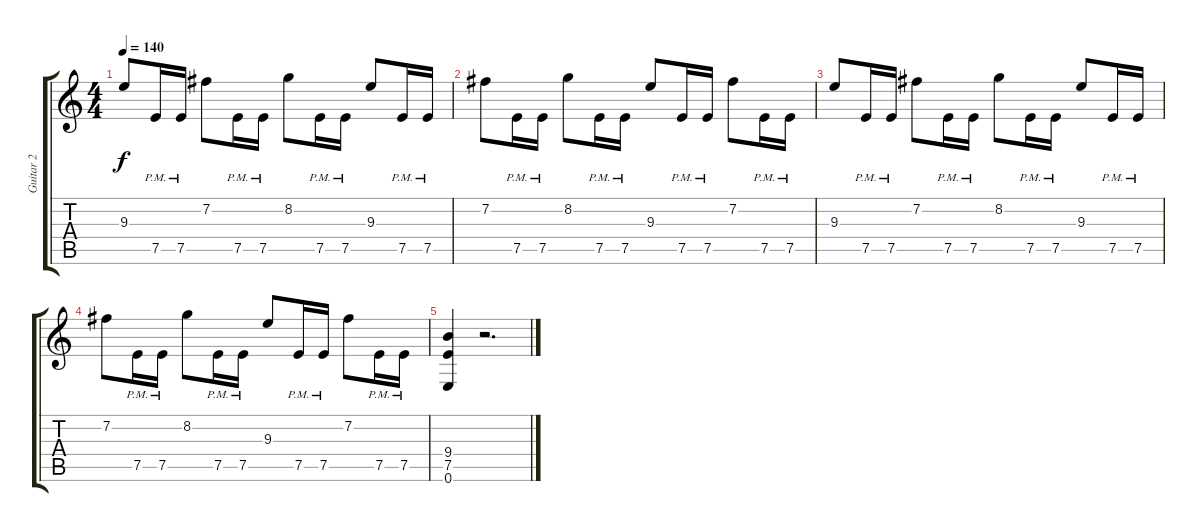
\track ("Guitar 2" "Guitar 2") {instrument distortionguitar}
\staff {score tabs}
\tuning (E4 B3 G3 D3 A2 E2) {hide}
\ts (4 4)
\tempo 140
\clef g2
\ks c
9.3.8{dy f} 7.5{pm}.16 7.5{pm}.16 7.2.8 7.5{pm}.16 7.5{pm}.16 8.2.8 7.5{pm}.16 7.5{pm}.16 9.3.8 7.5{pm}.16 7.5{pm}.16 |
7.2.8 7.5{pm}.16 7.5{pm}.16 8.2.8 7.5{pm}.16 7.5{pm}.16 9.3.8 7.5{pm}.16 7.5{pm}.16 7.2.8 7.5{pm}.16 7.5{pm}.16 |
9.3.8 7.5{pm}.16 7.5{pm}.16 7.2.8 7.5{pm}.16 7.5{pm}.16 8.2.8 7.5{pm}.16 7.5{pm}.16 9.3.8 7.5{pm}.16 7.5{pm}.16 |
7.2.8 7.5{pm}.16 7.5{pm}.16 8.2.8 7.5{pm}.16 7.5{pm}.16 9.3.8 7.5{pm}.16 7.5{pm}.16 7.2.8 7.5{pm}.16 7.5{pm}.16 |
(9.4 7.5 0.6).4 r.2{d}
